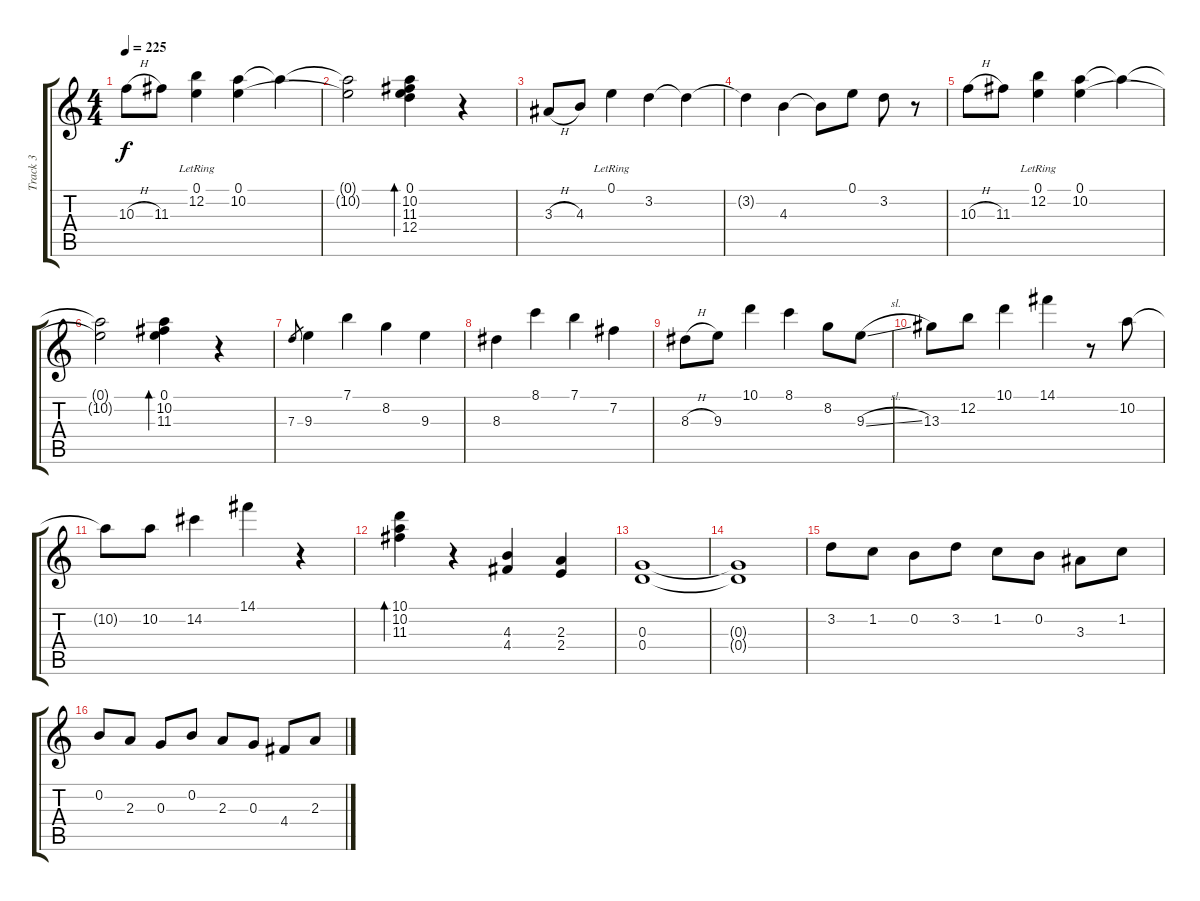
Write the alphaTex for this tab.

\track ("Track 3" "Track 3") {instrument acousticguitarsteel}
\staff {score tabs}
\tuning (E4 B3 G3 D3 A2 E2) {hide}
\ts (4 4)
\tempo 225
\clef g2
\ks c
10.3{h}.8{dy f} 11.3.8 (0.1{lr} 12.2).4 (0.1 10.2).4 10.2{t}.4 |
(0.1{t} 10.2{t}).2 (0.1 10.2 11.3 12.4).4{bd 480} r.4 |
3.3{h}.8 4.3.8 0.1{lr}.4 3.2.4 3.2{t}.4 |
3.2{t}.4 4.3.4 4.3{t}.8 0.1.8 3.2.8 r.8 |
10.3{h}.8 11.3.8 (0.1{lr} 12.2).4 (0.1 10.2).4 10.2{t}.4 |
(0.1{t} 10.2{t}).2 (0.1 10.2 11.3).4{bd 480} r.4 |
7.3.8{gr} 9.3.4 7.1.4 8.2.4 9.3.4 |
8.3.4 8.1.4 7.1.4 7.2.4 |
8.3{h}.8 9.3.8 10.1.4 8.1.4 8.2.8 9.3{sl}.8 |
13.3.8 12.2.8 10.1.4 14.1.4 r.8 10.2.8 |
10.2{t}.8 10.2.8 14.2.4 14.1.4 r.4 |
(10.1 10.2 11.3).4{bd 480} r.4 (4.3 4.4).4 (2.3 2.4).4 |
(0.3 0.4).1 |
(0.3{t} 0.4{t}).1 |
3.2.8 1.2.8 0.2.8 3.2.8 1.2.8 0.2.8 3.3.8 1.2.8 |
0.2.8 2.3.8 0.3.8 0.2.8 2.3.8 0.3.8 4.4.8 2.3.8
